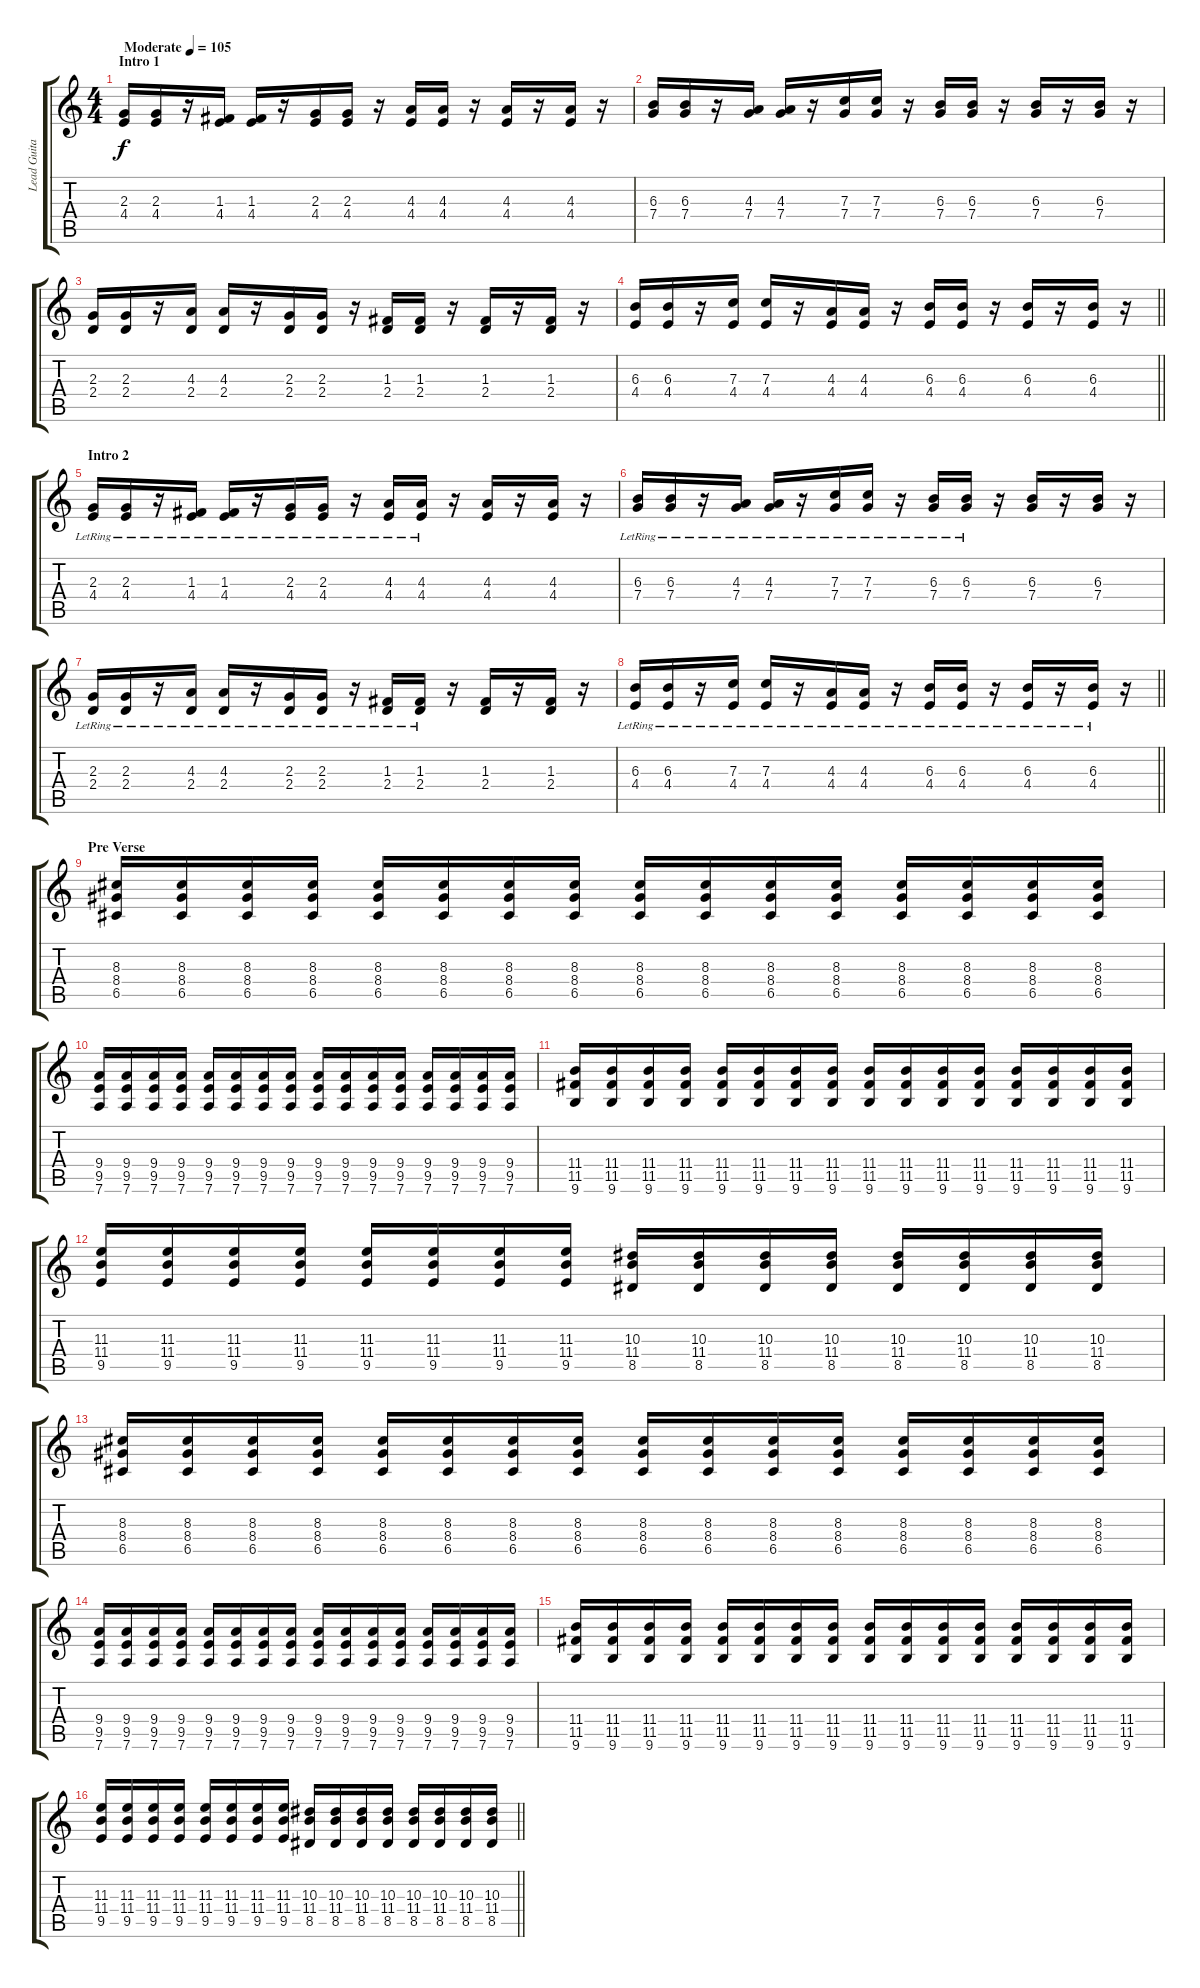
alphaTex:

\track ("Lead Guitar" "Lead Guita") {instrument distortionguitar}
\staff {score tabs}
\tuning (D4 A3 F3 C3 G2 D2) {hide}
\ts (4 4)
\section ("" "Intro 1")
\tempo (105 "Moderate")
\clef g2
\ks c
(2.3 4.4).16{dy f instrument distortionguitar} (2.3 4.4).16 r.16 (1.3 4.4).16 (1.3 4.4).16 r.16 (2.3 4.4).16 (2.3 4.4).16 r.16 (4.3 4.4).16 (4.3 4.4).16 r.16 (4.3 4.4).16 r.16 (4.3 4.4).16 r.16 |
(6.3 7.4).16 (6.3 7.4).16 r.16 (4.3 7.4).16 (4.3 7.4).16 r.16 (7.3 7.4).16 (7.3 7.4).16 r.16 (6.3 7.4).16 (6.3 7.4).16 r.16 (6.3 7.4).16 r.16 (6.3 7.4).16 r.16 |
(2.3 2.4).16 (2.3 2.4).16 r.16 (4.3 2.4).16 (4.3 2.4).16 r.16 (2.3 2.4).16 (2.3 2.4).16 r.16 (1.3 2.4).16 (1.3 2.4).16 r.16 (1.3 2.4).16 r.16 (1.3 2.4).16 r.16 |
\barLineRight lightlight
(6.3 4.4).16 (6.3 4.4).16 r.16 (7.3 4.4).16 (7.3 4.4).16 r.16 (4.3 4.4).16 (4.3 4.4).16 r.16 (6.3 4.4).16 (6.3 4.4).16 r.16 (6.3 4.4).16 r.16 (6.3 4.4).16 r.16 |
\section ("" "Intro 2")
(2.3{lr} 4.4{lr}).16 (2.3{lr} 4.4{lr}).16 r.16 (1.3{lr} 4.4{lr}).16 (1.3{lr} 4.4{lr}).16 r.16 (2.3{lr} 4.4{lr}).16 (2.3{lr} 4.4{lr}).16 r.16 (4.3{lr} 4.4{lr}).16 (4.3{lr} 4.4{lr}).16 r.16 (4.3 4.4).16 r.16 (4.3 4.4).16 r.16 |
(6.3{lr} 7.4{lr}).16 (6.3{lr} 7.4{lr}).16 r.16 (4.3{lr} 7.4{lr}).16 (4.3{lr} 7.4{lr}).16 r.16 (7.3{lr} 7.4{lr}).16 (7.3{lr} 7.4{lr}).16 r.16 (6.3{lr} 7.4{lr}).16 (6.3{lr} 7.4{lr}).16 r.16 (6.3 7.4).16 r.16 (6.3 7.4).16 r.16 |
(2.3{lr} 2.4{lr}).16 (2.3{lr} 2.4{lr}).16 r.16 (4.3{lr} 2.4{lr}).16 (4.3{lr} 2.4{lr}).16 r.16 (2.3{lr} 2.4{lr}).16 (2.3{lr} 2.4{lr}).16 r.16 (1.3{lr} 2.4{lr}).16 (1.3{lr} 2.4{lr}).16 r.16 (1.3 2.4).16 r.16 (1.3 2.4).16 r.16 |
\barLineRight lightlight
(6.3{lr} 4.4{lr}).16 (6.3{lr} 4.4{lr}).16 r.16 (7.3{lr} 4.4{lr}).16 (7.3{lr} 4.4{lr}).16 r.16 (4.3{lr} 4.4{lr}).16 (4.3{lr} 4.4{lr}).16 r.16 (6.3{lr} 4.4{lr}).16 (6.3{lr} 4.4{lr}).16 r.16 (6.3{lr} 4.4{lr}).16 r.16 (6.3{lr} 4.4{lr}).16 r.16 |
\section ("" "Pre Verse")
(8.3 8.4 6.5).16 (8.3 8.4 6.5).16 (8.3 8.4 6.5).16 (8.3 8.4 6.5).16 (8.3 8.4 6.5).16 (8.3 8.4 6.5).16 (8.3 8.4 6.5).16 (8.3 8.4 6.5).16 (8.3 8.4 6.5).16 (8.3 8.4 6.5).16 (8.3 8.4 6.5).16 (8.3 8.4 6.5).16 (8.3 8.4 6.5).16 (8.3 8.4 6.5).16 (8.3 8.4 6.5).16 (8.3 8.4 6.5).16 |
(9.4 9.5 7.6).16 (9.4 9.5 7.6).16 (9.4 9.5 7.6).16 (9.4 9.5 7.6).16 (9.4 9.5 7.6).16 (9.4 9.5 7.6).16 (9.4 9.5 7.6).16 (9.4 9.5 7.6).16 (9.4 9.5 7.6).16 (9.4 9.5 7.6).16 (9.4 9.5 7.6).16 (9.4 9.5 7.6).16 (9.4 9.5 7.6).16 (9.4 9.5 7.6).16 (9.4 9.5 7.6).16 (9.4 9.5 7.6).16 |
(11.4 11.5 9.6).16 (11.4 11.5 9.6).16 (11.4 11.5 9.6).16 (11.4 11.5 9.6).16 (11.4 11.5 9.6).16 (11.4 11.5 9.6).16 (11.4 11.5 9.6).16 (11.4 11.5 9.6).16 (11.4 11.5 9.6).16 (11.4 11.5 9.6).16 (11.4 11.5 9.6).16 (11.4 11.5 9.6).16 (11.4 11.5 9.6).16 (11.4 11.5 9.6).16 (11.4 11.5 9.6).16 (11.4 11.5 9.6).16 |
(11.3 11.4 9.5).16 (11.3 11.4 9.5).16 (11.3 11.4 9.5).16 (11.3 11.4 9.5).16 (11.3 11.4 9.5).16 (11.3 11.4 9.5).16 (11.3 11.4 9.5).16 (11.3 11.4 9.5).16 (10.3 11.4 8.5).16 (10.3 11.4 8.5).16 (10.3 11.4 8.5).16 (10.3 11.4 8.5).16 (10.3 11.4 8.5).16 (10.3 11.4 8.5).16 (10.3 11.4 8.5).16 (10.3 11.4 8.5).16 |
(8.3 8.4 6.5).16 (8.3 8.4 6.5).16 (8.3 8.4 6.5).16 (8.3 8.4 6.5).16 (8.3 8.4 6.5).16 (8.3 8.4 6.5).16 (8.3 8.4 6.5).16 (8.3 8.4 6.5).16 (8.3 8.4 6.5).16 (8.3 8.4 6.5).16 (8.3 8.4 6.5).16 (8.3 8.4 6.5).16 (8.3 8.4 6.5).16 (8.3 8.4 6.5).16 (8.3 8.4 6.5).16 (8.3 8.4 6.5).16 |
(9.4 9.5 7.6).16 (9.4 9.5 7.6).16 (9.4 9.5 7.6).16 (9.4 9.5 7.6).16 (9.4 9.5 7.6).16 (9.4 9.5 7.6).16 (9.4 9.5 7.6).16 (9.4 9.5 7.6).16 (9.4 9.5 7.6).16 (9.4 9.5 7.6).16 (9.4 9.5 7.6).16 (9.4 9.5 7.6).16 (9.4 9.5 7.6).16 (9.4 9.5 7.6).16 (9.4 9.5 7.6).16 (9.4 9.5 7.6).16 |
(11.4 11.5 9.6).16 (11.4 11.5 9.6).16 (11.4 11.5 9.6).16 (11.4 11.5 9.6).16 (11.4 11.5 9.6).16 (11.4 11.5 9.6).16 (11.4 11.5 9.6).16 (11.4 11.5 9.6).16 (11.4 11.5 9.6).16 (11.4 11.5 9.6).16 (11.4 11.5 9.6).16 (11.4 11.5 9.6).16 (11.4 11.5 9.6).16 (11.4 11.5 9.6).16 (11.4 11.5 9.6).16 (11.4 11.5 9.6).16 |
\barLineRight lightlight
(11.3 11.4 9.5).16 (11.3 11.4 9.5).16 (11.3 11.4 9.5).16 (11.3 11.4 9.5).16 (11.3 11.4 9.5).16 (11.3 11.4 9.5).16 (11.3 11.4 9.5).16 (11.3 11.4 9.5).16 (10.3 11.4 8.5).16 (10.3 11.4 8.5).16 (10.3 11.4 8.5).16 (10.3 11.4 8.5).16 (10.3 11.4 8.5).16 (10.3 11.4 8.5).16 (10.3 11.4 8.5).16 (10.3 11.4 8.5).16
